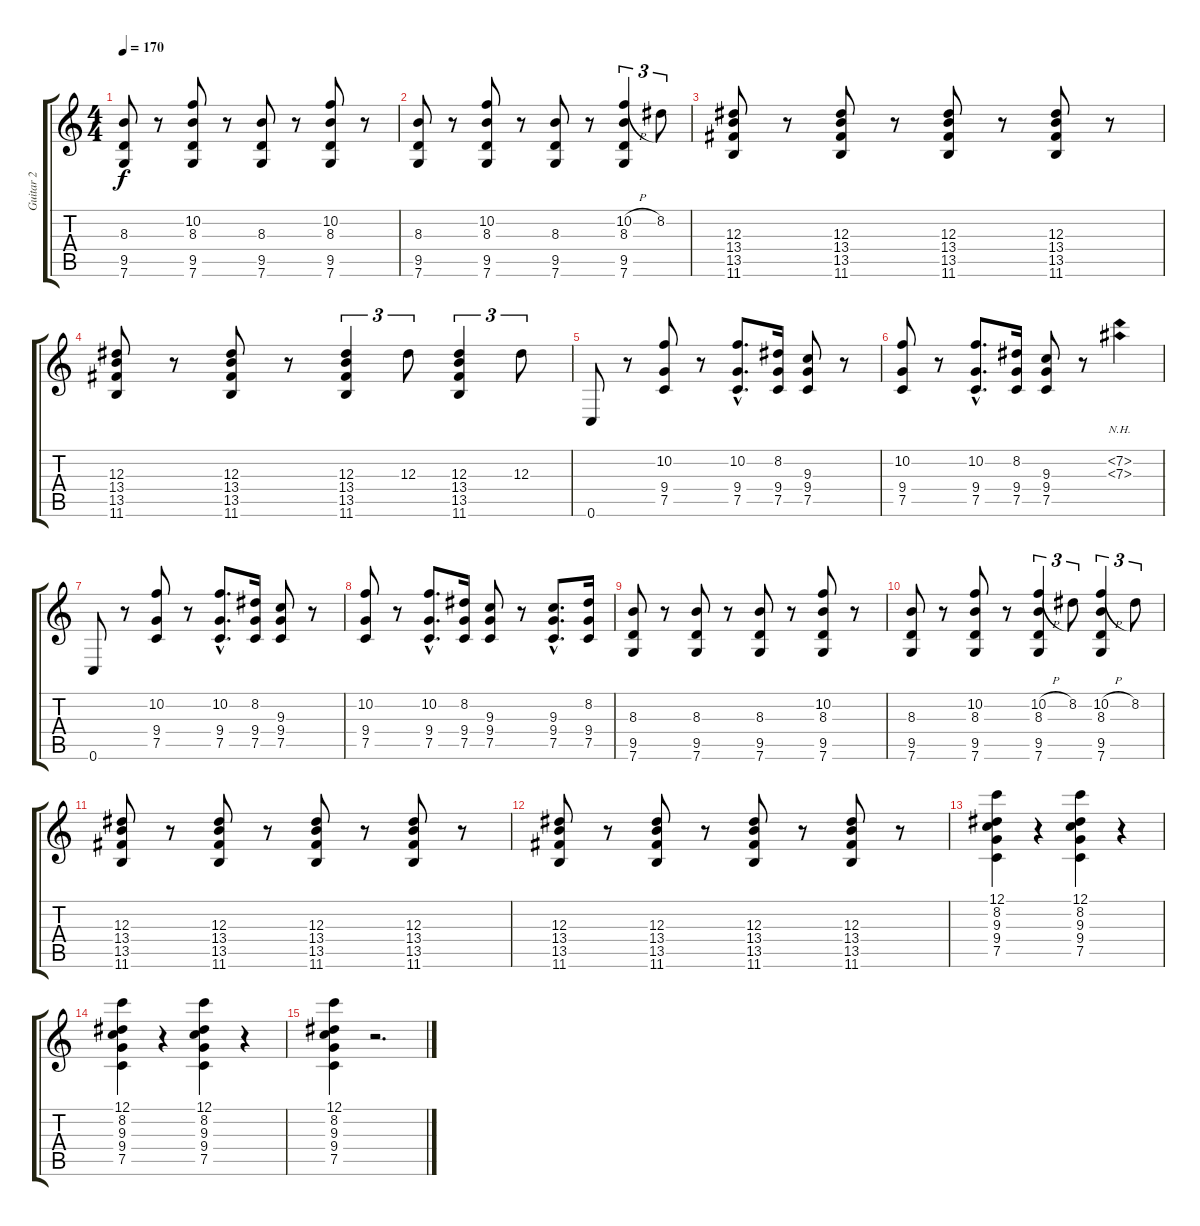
\track ("Guitar 2" "Guitar 2") {instrument distortionguitar}
\staff {score tabs}
\tuning (C4 G3 Eb3 Bb2 F2 C2) {hide}
\ts (4 4)
\tempo 170
\clef g2
\ks c
(8.3 9.5 7.6).8{dy f} r.8 (10.2 8.3 9.5 7.6).8 r.8 (8.3 9.5 7.6).8 r.8 (10.2 8.3 9.5 7.6).8 r.8 |
(8.3 9.5 7.6).8 r.8 (10.2 8.3 9.5 7.6).8 r.8 (8.3 9.5 7.6).8 r.8 (10.2{h} 8.3 9.5 7.6).4{tu (3 2)} 8.2.8{tu (3 2)} |
(12.3 13.4 13.5 11.6).8 r.8 (12.3 13.4 13.5 11.6).8 r.8 (12.3 13.4 13.5 11.6).8 r.8 (12.3 13.4 13.5 11.6).8 r.8 |
(12.3 13.4 13.5 11.6).8 r.8 (12.3 13.4 13.5 11.6).8 r.8 (12.3 13.4 13.5 11.6).4{tu (3 2)} 12.3.8{tu (3 2)} (12.3 13.4 13.5 11.6).4{tu (3 2)} 12.3.8{tu (3 2)} |
0.6.8 r.8 (10.2 9.4 7.5).8 r.8 (10.2{hac} 9.4{hac} 7.5{hac}).8{d} (8.2 9.4 7.5).16 (9.3 9.4 7.5).8 r.8 |
(10.2 9.4 7.5).8 r.8 (10.2{hac} 9.4{hac} 7.5{hac}).8{d} (8.2 9.4 7.5).16 (9.3 9.4 7.5).8 r.8 (7.2{nh} 7.3{nh}).4 |
0.6.8 r.8 (10.2 9.4 7.5).8 r.8 (10.2{hac} 9.4{hac} 7.5{hac}).8{d} (8.2 9.4 7.5).16 (9.3 9.4 7.5).8 r.8 |
(10.2 9.4 7.5).8 r.8 (10.2{hac} 9.4{hac} 7.5{hac}).8{d} (8.2 9.4 7.5).16 (9.3 9.4 7.5).8 r.8 (9.3{hac} 9.4{hac} 7.5{hac}).8{d} (8.2 9.4 7.5).16 |
(8.3 9.5 7.6).8{volume 8} r.8 (8.3 9.5 7.6).8{volume 9} r.8 (8.3 9.5 7.6).8{volume 10} r.8 (10.2 8.3 9.5 7.6).8{volume 11} r.8 |
(8.3 9.5 7.6).8{volume 12} r.8 (10.2 8.3 9.5 7.6).8{volume 13} r.8 (10.2{h} 8.3 9.5 7.6).4{tu (3 2) volume 14} 8.2.8{tu (3 2)} (10.2{h} 8.3 9.5 7.6).4{tu (3 2) volume 15} 8.2.8{tu (3 2) volume 12} |
(12.3 13.4 13.5 11.6).8 r.8 (12.3 13.4 13.5 11.6).8 r.8 (12.3 13.4 13.5 11.6).8 r.8 (12.3 13.4 13.5 11.6).8 r.8 |
(12.3 13.4 13.5 11.6).8 r.8 (12.3 13.4 13.5 11.6).8 r.8 (12.3 13.4 13.5 11.6).8 r.8 (12.3 13.4 13.5 11.6).8 r.8 |
(12.1 8.2 9.3 9.4 7.5).4 r.4 (12.1 8.2 9.3 9.4 7.5).4 r.4 |
(12.1 8.2 9.3 9.4 7.5).4 r.4 (12.1 8.2 9.3 9.4 7.5).4 r.4 |
(12.1 8.2 9.3 9.4 7.5).4 r.2{d}
